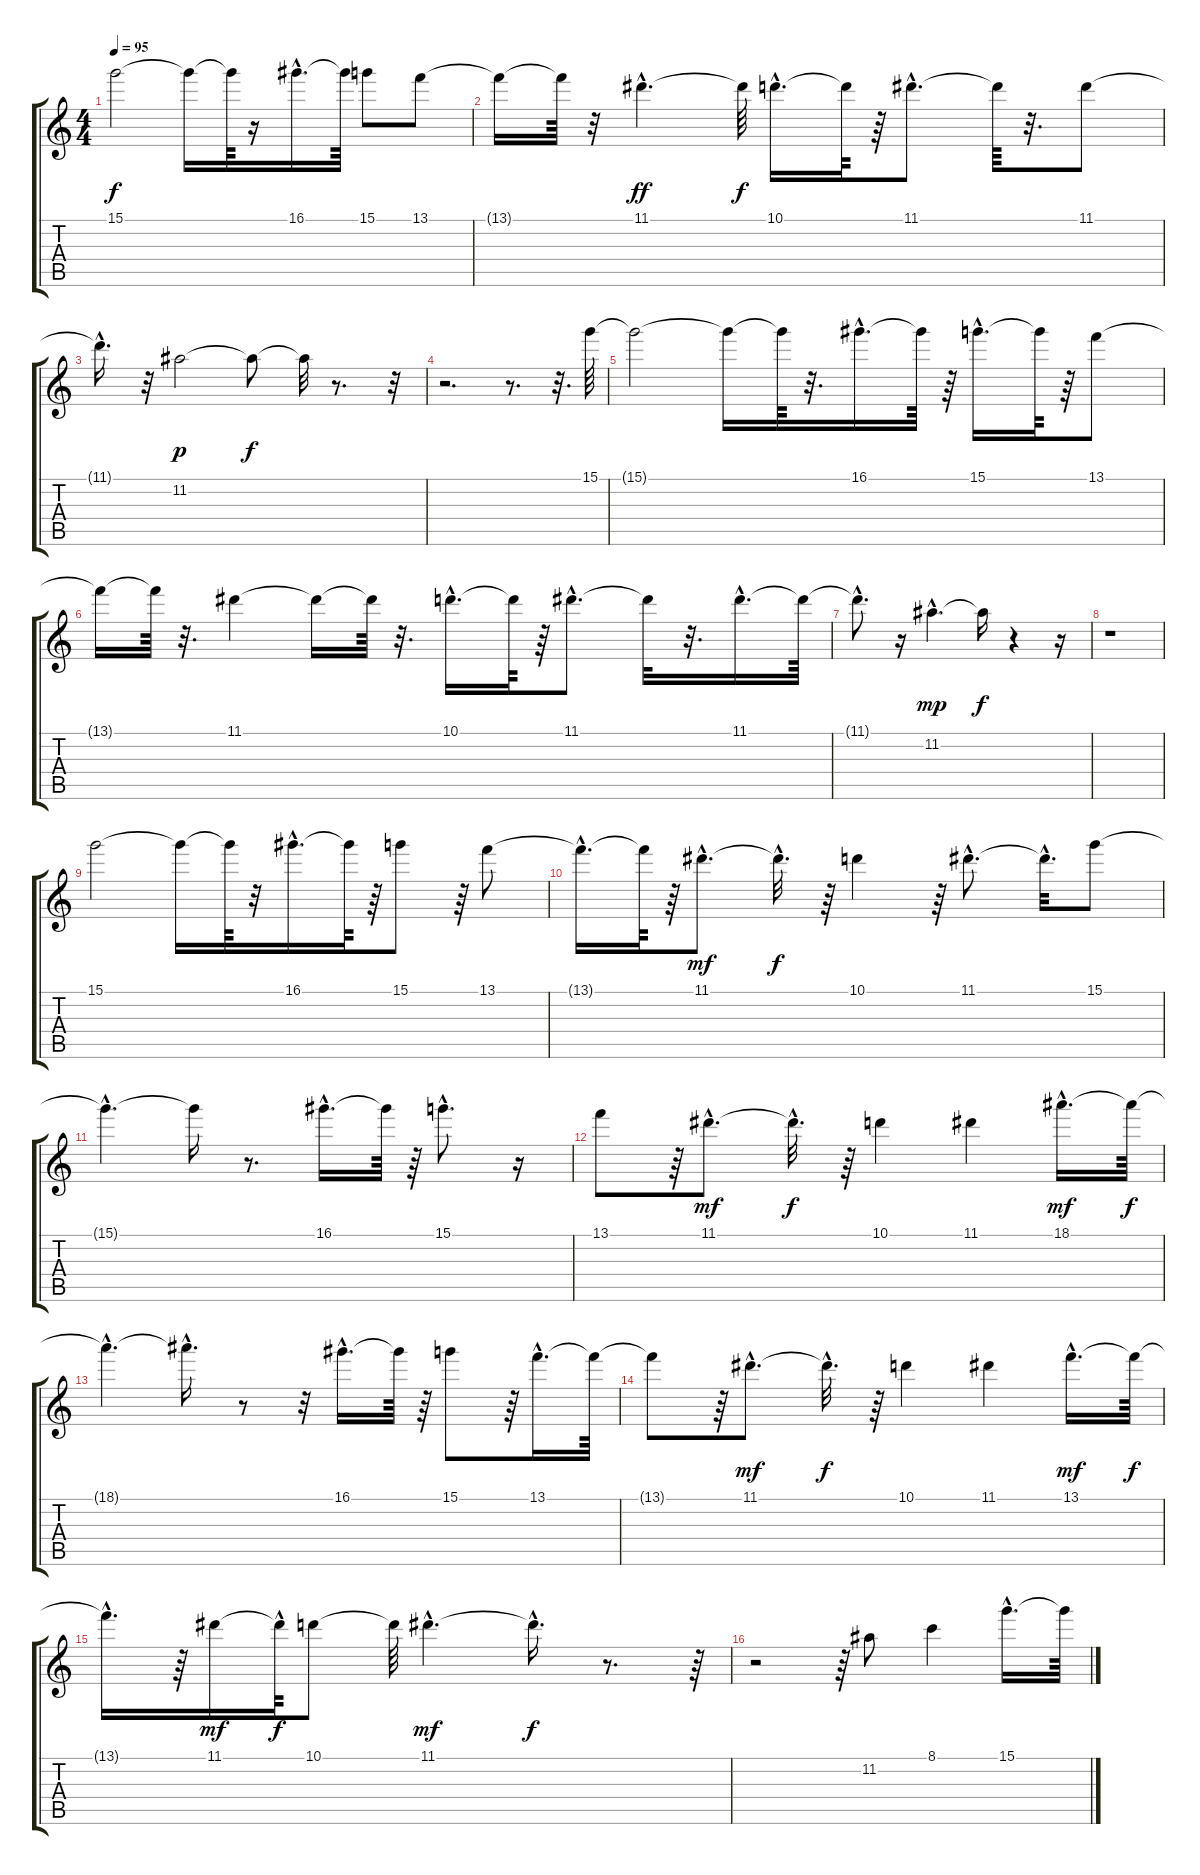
\track "" {instrument electricguitarjazz}
\staff {score tabs}
\tuning (E4 B3 G3 D3 A2 E2) {hide}
\ts (4 4)
\tempo 95
\clef g2
\ks c
15.1{t}.2{dy f} 15.1{t}.16 15.1{t}.64 r.16 16.1{hac}.16{d} 16.1{t}.64 15.1.8 13.1.8 |
13.1{t}.16 13.1{t}.64 r.32 11.1{hac}.4{d dy ff} 11.1{t}.64{dy f} 10.1{hac}.16{d} 10.1{t}.64 r.64 11.1{hac}.8{d} 11.1{t}.64 r.32{d} 11.1.8 |
11.1{hac t}.16{d} r.32 11.2.2{dy p} 11.2{t}.8{dy f} 11.2{t}.32 r.8{d} r.32 |
r.2{d} r.8{d} r.32{d} 15.1.64 |
15.1{t}.2 15.1{t}.16 15.1{t}.64 r.32{d} 16.1{hac}.16{d} 16.1{t}.64 r.64 15.1{hac}.16{d} 15.1{t}.64 r.64 13.1.8 |
13.1{t}.16 13.1{t}.64 r.32{d} 11.1.4 11.1{t}.16 11.1{t}.64 r.32{d} 10.1{hac}.16{d} 10.1{t}.64 r.64 11.1{hac}.8{d} 11.1{t}.32 r.32{d} 11.1{hac}.16{d} 11.1{t}.64 |
11.1{hac t}.8{d} r.16 11.2{hac}.4{d dy mp} 11.2{t}.16{dy f} r.4 r.16 |
r.1 |
15.1.2 15.1{t}.16 15.1{t}.64 r.32 16.1{hac}.16{d} 16.1{t}.64 r.64 15.1.8 r.64 13.1.8 |
13.1{hac t}.16{d} 13.1{t}.64 r.64 11.1{hac}.8{d dy mf} 11.1{hac t}.32{d dy f} r.64 10.1.4 r.64 11.1{hac}.8{d} 11.1{hac t}.32{d} 15.1.8 |
15.1{hac t}.4{d} 15.1{t}.16 r.8{d} 16.1{hac}.16{d} 16.1{t}.64 r.64 15.1{hac}.8{d} r.16 |
13.1.8 r.64 11.1{hac}.8{d dy mf} 11.1{hac t}.32{d dy f} r.64 10.1.4 11.1.4 18.1{hac}.16{d dy mf} 18.1{t}.64{dy f} |
18.1{hac t}.4{d} 18.1{hac t}.16{d} r.8 r.32 16.1{hac}.16{d} 16.1{t}.64 r.64 15.1.8 r.64 13.1{hac}.16{d} 13.1{t}.64 |
13.1{t}.8 r.64 11.1{hac}.8{d dy mf} 11.1{hac t}.32{d dy f} r.64 10.1.4 11.1.4 13.1{hac}.16{d dy mf} 13.1{t}.64{dy f} |
13.1{hac t}.16{d} r.64 11.1.16{dy mf} 11.1{hac t}.64{dy f} 10.1.8 10.1{t}.64 11.1{hac}.4{d dy mf} 11.1{hac t}.16{d dy f} r.8{d} r.64 |
r.2 r.64 11.2.8 8.1.4 15.1{hac}.16{d} 15.1{t}.64
